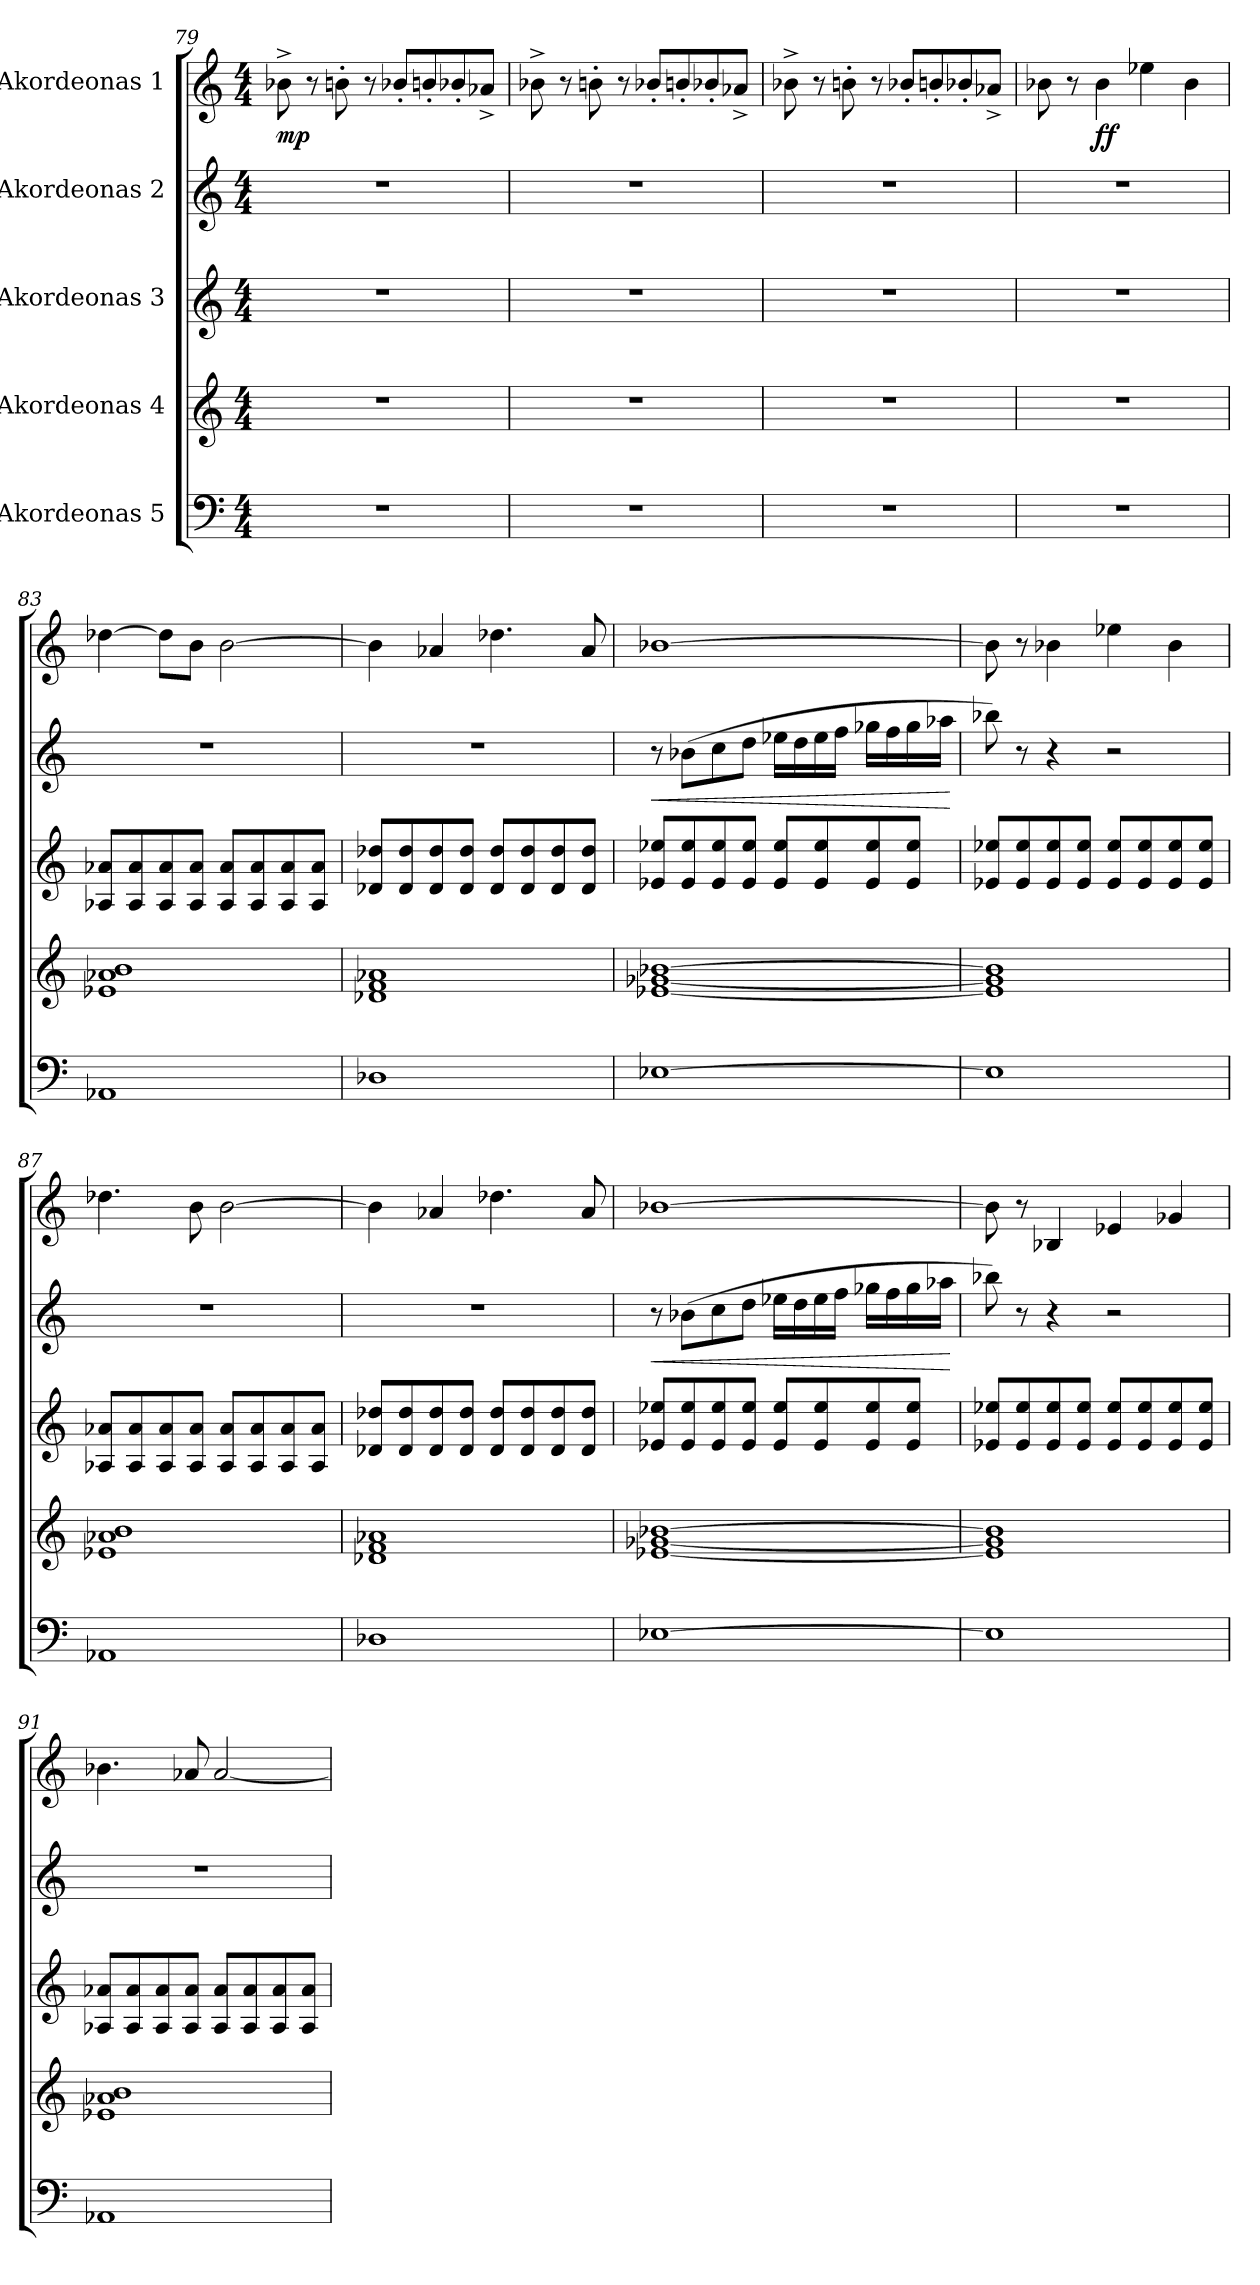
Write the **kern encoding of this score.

**kern	**kern	**kern	**kern	**dynam	**kern	**dynam
*part5	*part4	*part3	*part2	*part2	*part1	*part1
*staff5	*staff4	*staff3	*staff2	*staff2	*staff1	*staff1
*I"Akordeonas 5	*I"Akordeonas 4	*I"Akordeonas 3	*I"Akordeonas 2	*	*I"Akordeonas 1	*
*clefF4	*clefG2	*clefG2	*clefG2	*	*clefG2	*
*k[]	*k[]	*k[]	*k[]	*	*k[]	*
*M4/4	*M4/4	*M4/4	*M4/4	*	*M4/4	*
=79	=79	=79	=79	=79	=79	=79
!	!	!	!	!	!	!LO:DY:b
1r	1r	1r	1r	.	8b-X^\	mp
.	.	.	.	.	8r	.
.	.	.	.	.	8bn'\	.
.	.	.	.	.	8r	.
.	.	.	.	.	8b-X'/L	.
.	.	.	.	.	8bn'/	.
.	.	.	.	.	8b-X'/	.
.	.	.	.	.	8a-X^/J	.
!!LO:LB:g=z
=80	=80	=80	=80	=80	=80	=80
1r	1r	1r	1r	.	8b-X^\	.
.	.	.	.	.	8r	.
.	.	.	.	.	8bn'\	.
.	.	.	.	.	8r	.
.	.	.	.	.	8b-X'/L	.
.	.	.	.	.	8bn'/	.
.	.	.	.	.	8b-X'/	.
.	.	.	.	.	8a-X^/J	.
=81	=81	=81	=81	=81	=81	=81
1r	1r	1r	1r	.	8b-X^\	.
.	.	.	.	.	8r	.
.	.	.	.	.	8bn'\	.
.	.	.	.	.	8r	.
.	.	.	.	.	8b-X'/L	.
.	.	.	.	.	8bn'/	.
.	.	.	.	.	8b-X'/	.
.	.	.	.	.	8a-X^/J	.
=82	=82	=82	=82	=82	=82	=82
1r	1r	1r	1r	.	8b-X\	.
.	.	.	.	.	8r	.
!	!	!	!	!	!	!LO:DY:b
!	!	!	!	!	!	!LO:DY:n=1:b
.	.	.	.	.	4b-\	f f
.	.	.	.	.	4ee-X\	.
.	.	.	.	.	4b-\	.
=83	=83	=83	=83	=83	=83	=83
1AA-X	1e-X 1a-X 1b	8A-X/ 8a-X/L	1r	.	[4dd-X\	.
.	.	8A-/ 8a-/	.	.	.	.
.	.	8A-/ 8a-/	.	.	8dd-\L]	.
.	.	8A-/ 8a-/J	.	.	8b\J	.
.	.	8A-/ 8a-/L	.	.	[2b\	.
.	.	8A-/ 8a-/	.	.	.	.
.	.	8A-/ 8a-/	.	.	.	.
.	.	8A-/ 8a-/J	.	.	.	.
!!LO:PB:g=z
=84	=84	=84	=84	=84	=84	=84
1D-X	1d-X 1f 1a-X	8d-X/ 8dd-X/L	1r	.	4b\]	.
.	.	8d-/ 8dd-/	.	.	.	.
.	.	8d-/ 8dd-/	.	.	4a-X/	.
.	.	8d-/ 8dd-/J	.	.	.	.
.	.	8d-/ 8dd-/L	.	.	4.dd-X\	.
.	.	8d-/ 8dd-/	.	.	.	.
.	.	8d-/ 8dd-/	.	.	.	.
.	.	8d-/ 8dd-/J	.	.	8a-/	.
=85	=85	=85	=85	=85	=85	=85
!	!	!	!	!LO:HP:b	!	!
[1E-X	[1e-X [1g-X [1b-X	8e-X/ 8ee-X/L	8r	<	[1b-X	.
.	.	8e-/ 8ee-/	(>8b-X\L	.	.	.
.	.	8e-/ 8ee-/	8cc\	.	.	.
.	.	8e-/ 8ee-/J	8dd\J	.	.	.
.	.	8e-/ 8ee-/L	16ee-X\LL	.	.	.
.	.	.	16dd\	.	.	.
.	.	8e-/ 8ee-/	16ee-\	.	.	.
.	.	.	16ff\JJ	.	.	.
.	.	8e-/ 8ee-/	16gg-X\LL	.	.	.
.	.	.	16ff\	.	.	.
.	.	8e-/ 8ee-/J	16gg-\	.	.	.
.	.	.	16aa-X\JJ	.	.	.
.	.	.	.	[	.	.
=86	=86	=86	=86	=86	=86	=86
1E-]	1e-] 1g-] 1b-]	8e-X/ 8ee-X/L	8bb-X\)	.	8b-\]	.
.	.	8e-/ 8ee-/	8r	.	8r	.
.	.	8e-/ 8ee-/	4r	.	4b-X\	.
.	.	8e-/ 8ee-/J	.	.	.	.
.	.	8e-/ 8ee-/L	2r	.	4ee-X\	.
.	.	8e-/ 8ee-/	.	.	.	.
.	.	8e-/ 8ee-/	.	.	4b-\	.
.	.	8e-/ 8ee-/J	.	.	.	.
!!LO:LB:g=z
=87	=87	=87	=87	=87	=87	=87
1AA-X	1e-X 1a-X 1b	8A-X/ 8a-X/L	1r	.	4.dd-X\	.
.	.	8A-/ 8a-/	.	.	.	.
.	.	8A-/ 8a-/	.	.	.	.
.	.	8A-/ 8a-/J	.	.	8b\	.
.	.	8A-/ 8a-/L	.	.	[2b\	.
.	.	8A-/ 8a-/	.	.	.	.
.	.	8A-/ 8a-/	.	.	.	.
.	.	8A-/ 8a-/J	.	.	.	.
=88	=88	=88	=88	=88	=88	=88
1D-X	1d-X 1f 1a-X	8d-X/ 8dd-X/L	1r	.	4b\]	.
.	.	8d-/ 8dd-/	.	.	.	.
.	.	8d-/ 8dd-/	.	.	4a-X/	.
.	.	8d-/ 8dd-/J	.	.	.	.
.	.	8d-/ 8dd-/L	.	.	4.dd-X\	.
.	.	8d-/ 8dd-/	.	.	.	.
.	.	8d-/ 8dd-/	.	.	.	.
.	.	8d-/ 8dd-/J	.	.	8a-/	.
=89	=89	=89	=89	=89	=89	=89
!	!	!	!	!LO:HP:b	!	!
[1E-X	[1e-X [1g-X [1b-X	8e-X/ 8ee-X/L	8r	<	[1b-X	.
.	.	8e-/ 8ee-/	(>8b-X\L	.	.	.
.	.	8e-/ 8ee-/	8cc\	.	.	.
.	.	8e-/ 8ee-/J	8dd\J	.	.	.
.	.	8e-/ 8ee-/L	16ee-X\LL	.	.	.
.	.	.	16dd\	.	.	.
.	.	8e-/ 8ee-/	16ee-\	.	.	.
.	.	.	16ff\JJ	.	.	.
.	.	8e-/ 8ee-/	16gg-X\LL	.	.	.
.	.	.	16ff\	.	.	.
.	.	8e-/ 8ee-/J	16gg-\	.	.	.
.	.	.	16aa-X\JJ	.	.	.
.	.	.	.	[	.	.
!!LO:PB:g=z
=90	=90	=90	=90	=90	=90	=90
1E-]	1e-] 1g-] 1b-]	8e-X/ 8ee-X/L	8bb-X\)	.	8b-\]	.
.	.	8e-/ 8ee-/	8r	.	8r	.
.	.	8e-/ 8ee-/	4r	.	4B-X/	.
.	.	8e-/ 8ee-/J	.	.	.	.
.	.	8e-/ 8ee-/L	2r	.	4e-X/	.
.	.	8e-/ 8ee-/	.	.	.	.
.	.	8e-/ 8ee-/	.	.	4g-X/	.
.	.	8e-/ 8ee-/J	.	.	.	.
=91	=91	=91	=91	=91	=91	=91
1AA-X	1e-X 1a-X 1b	8A-X/ 8a-X/L	1r	.	4.b-X\	.
.	.	8A-/ 8a-/	.	.	.	.
.	.	8A-/ 8a-/	.	.	.	.
.	.	8A-/ 8a-/J	.	.	8a-X/	.
.	.	8A-/ 8a-/L	.	.	[2a-/	.
.	.	8A-/ 8a-/	.	.	.	.
.	.	8A-/ 8a-/	.	.	.	.
.	.	8A-/ 8a-/J	.	.	.	.
=	=	=	=	=	=	=
*-	*-	*-	*-	*-	*-	*-
